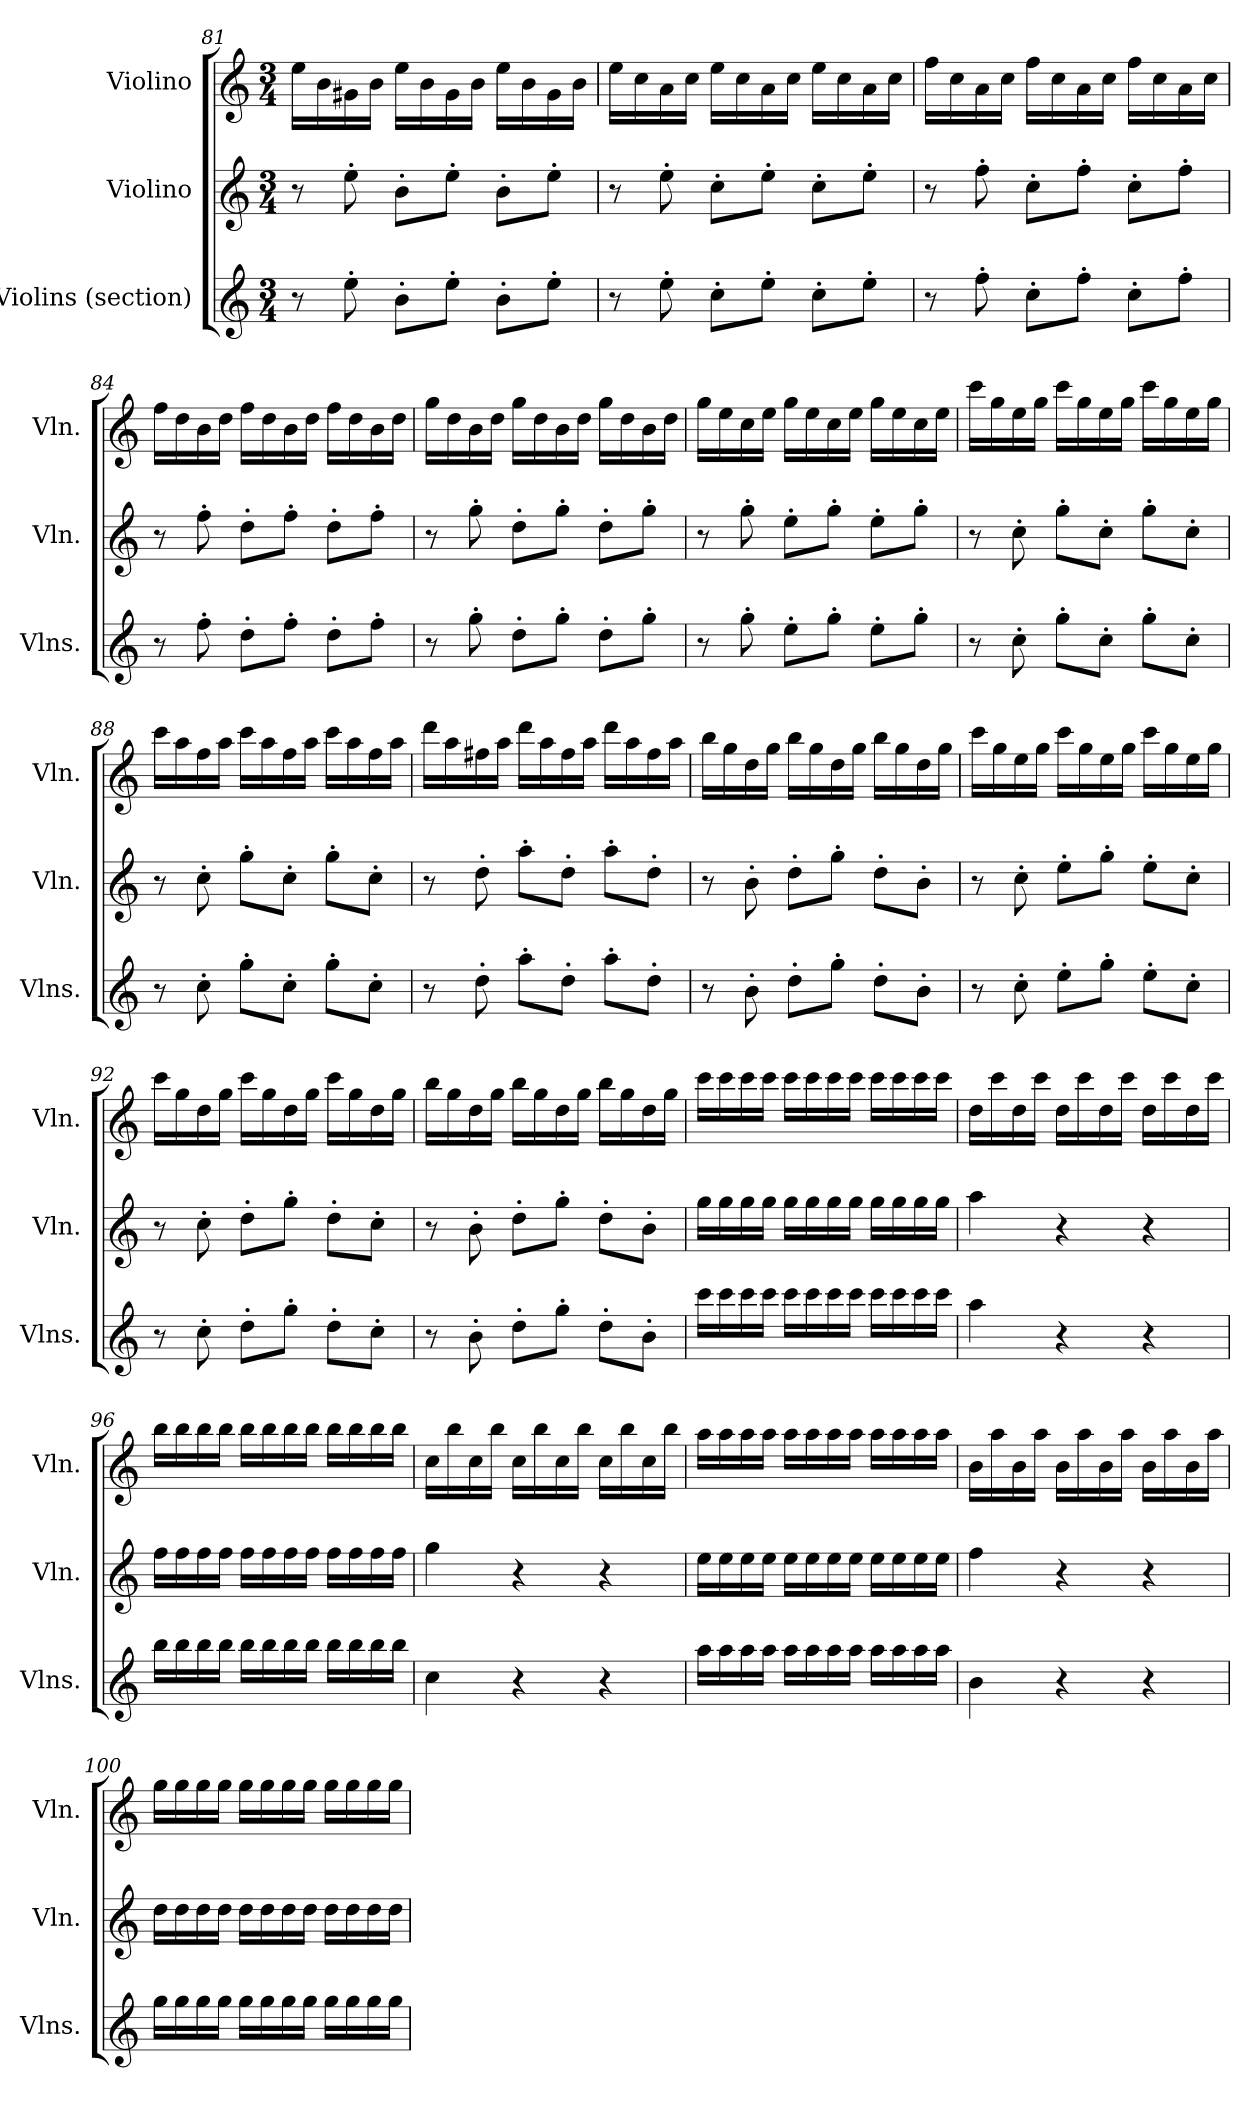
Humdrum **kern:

**kern	**kern	**kern
*part3	*part2	*part1
*staff3	*staff2	*staff1
*I"Violins (section)	*I"Violino	*I"Violino
*I'Vlns.	*I'Vln.	*I'Vln.
*clefG2	*clefG2	*clefG2
*k[]	*k[]	*k[]
*M3/4	*M3/4	*M3/4
=81	=81	=81
8r	8r	16ee\LL
.	.	16b\
8ee'\	8ee'\	16g#X\
.	.	16b\JJ
8b'\L	8b'\L	16ee\LL
.	.	16b\
8ee'\J	8ee'\J	16g#\
.	.	16b\JJ
8b'\L	8b'\L	16ee\LL
.	.	16b\
8ee'\J	8ee'\J	16g#\
.	.	16b\JJ
!!LO:LB:g=z
=82	=82	=82
8r	8r	16ee\LL
.	.	16cc\
8ee'\	8ee'\	16a\
.	.	16cc\JJ
8cc'\L	8cc'\L	16ee\LL
.	.	16cc\
8ee'\J	8ee'\J	16a\
.	.	16cc\JJ
8cc'\L	8cc'\L	16ee\LL
.	.	16cc\
8ee'\J	8ee'\J	16a\
.	.	16cc\JJ
=83	=83	=83
8r	8r	16ff\LL
.	.	16cc\
8ff'\	8ff'\	16a\
.	.	16cc\JJ
8cc'\L	8cc'\L	16ff\LL
.	.	16cc\
8ff'\J	8ff'\J	16a\
.	.	16cc\JJ
8cc'\L	8cc'\L	16ff\LL
.	.	16cc\
8ff'\J	8ff'\J	16a\
.	.	16cc\JJ
=84	=84	=84
8r	8r	16ff\LL
.	.	16dd\
8ff'\	8ff'\	16b\
.	.	16dd\JJ
8dd'\L	8dd'\L	16ff\LL
.	.	16dd\
8ff'\J	8ff'\J	16b\
.	.	16dd\JJ
8dd'\L	8dd'\L	16ff\LL
.	.	16dd\
8ff'\J	8ff'\J	16b\
.	.	16dd\JJ
!!LO:LB:g=z
=85	=85	=85
8r	8r	16gg\LL
.	.	16dd\
8gg'\	8gg'\	16b\
.	.	16dd\JJ
8dd'\L	8dd'\L	16gg\LL
.	.	16dd\
8gg'\J	8gg'\J	16b\
.	.	16dd\JJ
8dd'\L	8dd'\L	16gg\LL
.	.	16dd\
8gg'\J	8gg'\J	16b\
.	.	16dd\JJ
=86	=86	=86
8r	8r	16gg\LL
.	.	16ee\
8gg'\	8gg'\	16cc\
.	.	16ee\JJ
8ee'\L	8ee'\L	16gg\LL
.	.	16ee\
8gg'\J	8gg'\J	16cc\
.	.	16ee\JJ
8ee'\L	8ee'\L	16gg\LL
.	.	16ee\
8gg'\J	8gg'\J	16cc\
.	.	16ee\JJ
=87	=87	=87
8r	8r	16ccc\LL
.	.	16gg\
8cc'\	8cc'\	16ee\
.	.	16gg\JJ
8gg'\L	8gg'\L	16ccc\LL
.	.	16gg\
8cc'\J	8cc'\J	16ee\
.	.	16gg\JJ
8gg'\L	8gg'\L	16ccc\LL
.	.	16gg\
8cc'\J	8cc'\J	16ee\
.	.	16gg\JJ
!!LO:PB:g=z
=88	=88	=88
8r	8r	16ccc\LL
.	.	16aa\
8cc'\	8cc'\	16ff\
.	.	16aa\JJ
8gg'\L	8gg'\L	16ccc\LL
.	.	16aa\
8cc'\J	8cc'\J	16ff\
.	.	16aa\JJ
8gg'\L	8gg'\L	16ccc\LL
.	.	16aa\
8cc'\J	8cc'\J	16ff\
.	.	16aa\JJ
=89	=89	=89
8r	8r	16ddd\LL
.	.	16aa\
8dd'\	8dd'\	16ff#X\
.	.	16aa\JJ
8aa'\L	8aa'\L	16ddd\LL
.	.	16aa\
8dd'\J	8dd'\J	16ff#\
.	.	16aa\JJ
8aa'\L	8aa'\L	16ddd\LL
.	.	16aa\
8dd'\J	8dd'\J	16ff#\
.	.	16aa\JJ
=90	=90	=90
8r	8r	16bb\LL
.	.	16gg\
8b'\	8b'\	16dd\
.	.	16gg\JJ
8dd'\L	8dd'\L	16bb\LL
.	.	16gg\
8gg'\J	8gg'\J	16dd\
.	.	16gg\JJ
8dd'\L	8dd'\L	16bb\LL
.	.	16gg\
8b'\J	8b'\J	16dd\
.	.	16gg\JJ
!!LO:LB:g=z
=91	=91	=91
8r	8r	16ccc\LL
.	.	16gg\
8cc'\	8cc'\	16ee\
.	.	16gg\JJ
8ee'\L	8ee'\L	16ccc\LL
.	.	16gg\
8gg'\J	8gg'\J	16ee\
.	.	16gg\JJ
8ee'\L	8ee'\L	16ccc\LL
.	.	16gg\
8cc'\J	8cc'\J	16ee\
.	.	16gg\JJ
=92	=92	=92
8r	8r	16ccc\LL
.	.	16gg\
8cc'\	8cc'\	16dd\
.	.	16gg\JJ
8dd'\L	8dd'\L	16ccc\LL
.	.	16gg\
8gg'\J	8gg'\J	16dd\
.	.	16gg\JJ
8dd'\L	8dd'\L	16ccc\LL
.	.	16gg\
8cc'\J	8cc'\J	16dd\
.	.	16gg\JJ
=93	=93	=93
8r	8r	16bb\LL
.	.	16gg\
8b'\	8b'\	16dd\
.	.	16gg\JJ
8dd'\L	8dd'\L	16bb\LL
.	.	16gg\
8gg'\J	8gg'\J	16dd\
.	.	16gg\JJ
8dd'\L	8dd'\L	16bb\LL
.	.	16gg\
8b'\J	8b'\J	16dd\
.	.	16gg\JJ
!!LO:LB:g=z
=94	=94	=94
16ccc\LL	16gg\LL	16ccc\LL
16ccc\	16gg\	16ccc\
16ccc\	16gg\	16ccc\
16ccc\JJ	16gg\JJ	16ccc\JJ
16ccc\LL	16gg\LL	16ccc\LL
16ccc\	16gg\	16ccc\
16ccc\	16gg\	16ccc\
16ccc\JJ	16gg\JJ	16ccc\JJ
16ccc\LL	16gg\LL	16ccc\LL
16ccc\	16gg\	16ccc\
16ccc\	16gg\	16ccc\
16ccc\JJ	16gg\JJ	16ccc\JJ
=95	=95	=95
4aa\	4aa\	16dd\LL
.	.	16ccc\
.	.	16dd\
.	.	16ccc\JJ
4r	4r	16dd\LL
.	.	16ccc\
.	.	16dd\
.	.	16ccc\JJ
4r	4r	16dd\LL
.	.	16ccc\
.	.	16dd\
.	.	16ccc\JJ
=96	=96	=96
16bb\LL	16ff\LL	16bb\LL
16bb\	16ff\	16bb\
16bb\	16ff\	16bb\
16bb\JJ	16ff\JJ	16bb\JJ
16bb\LL	16ff\LL	16bb\LL
16bb\	16ff\	16bb\
16bb\	16ff\	16bb\
16bb\JJ	16ff\JJ	16bb\JJ
16bb\LL	16ff\LL	16bb\LL
16bb\	16ff\	16bb\
16bb\	16ff\	16bb\
16bb\JJ	16ff\JJ	16bb\JJ
!!LO:LB:g=z
=97	=97	=97
4cc\	4gg\	16cc\LL
.	.	16bb\
.	.	16cc\
.	.	16bb\JJ
4r	4r	16cc\LL
.	.	16bb\
.	.	16cc\
.	.	16bb\JJ
4r	4r	16cc\LL
.	.	16bb\
.	.	16cc\
.	.	16bb\JJ
=98	=98	=98
16aa\LL	16ee\LL	16aa\LL
16aa\	16ee\	16aa\
16aa\	16ee\	16aa\
16aa\JJ	16ee\JJ	16aa\JJ
16aa\LL	16ee\LL	16aa\LL
16aa\	16ee\	16aa\
16aa\	16ee\	16aa\
16aa\JJ	16ee\JJ	16aa\JJ
16aa\LL	16ee\LL	16aa\LL
16aa\	16ee\	16aa\
16aa\	16ee\	16aa\
16aa\JJ	16ee\JJ	16aa\JJ
=99	=99	=99
4b\	4ff\	16b\LL
.	.	16aa\
.	.	16b\
.	.	16aa\JJ
4r	4r	16b\LL
.	.	16aa\
.	.	16b\
.	.	16aa\JJ
4r	4r	16b\LL
.	.	16aa\
.	.	16b\
.	.	16aa\JJ
!!LO:LB:g=z
=100	=100	=100
16gg\LL	16dd\LL	16gg\LL
16gg\	16dd\	16gg\
16gg\	16dd\	16gg\
16gg\JJ	16dd\JJ	16gg\JJ
16gg\LL	16dd\LL	16gg\LL
16gg\	16dd\	16gg\
16gg\	16dd\	16gg\
16gg\JJ	16dd\JJ	16gg\JJ
16gg\LL	16dd\LL	16gg\LL
16gg\	16dd\	16gg\
16gg\	16dd\	16gg\
16gg\JJ	16dd\JJ	16gg\JJ
=	=	=
*-	*-	*-
